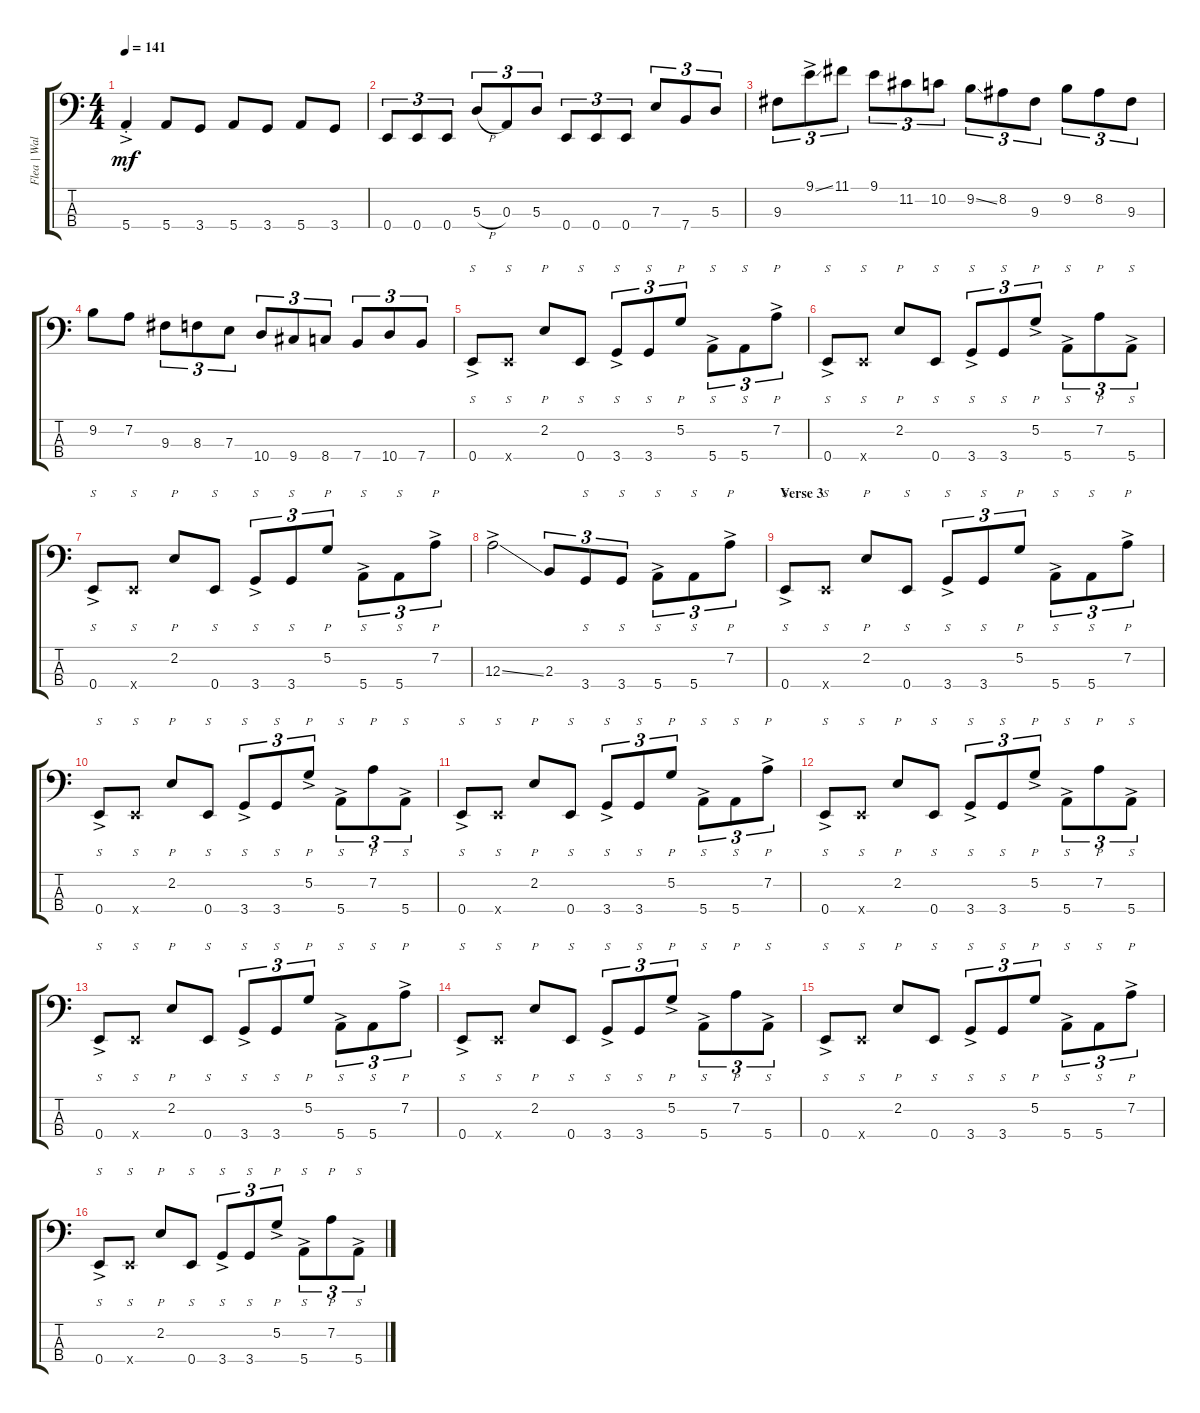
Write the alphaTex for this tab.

\track ("Flea | Wal Mk II | Bass" "Flea | Wal") {instrument electricbassfinger}
\staff {score tabs}
\tuning (G2 D2 A1 E1) {hide}
\ts (4 4)
\tempo 141
\clef f4
\ks c
5.4{ac st}.4{dy mf} 5.4.8 3.4.8 5.4.8 3.4.8 5.4.8 3.4.8 |
0.4.8{tu (3 2)} 0.4.8{tu (3 2)} 0.4.8{tu (3 2)} 5.3{h}.8{tu (3 2)} 0.3.8{tu (3 2)} 5.3.8{tu (3 2)} 0.4.8{tu (3 2)} 0.4.8{tu (3 2)} 0.4.8{tu (3 2)} 7.3.8{tu (3 2)} 7.4.8{tu (3 2)} 5.3.8{tu (3 2)} |
9.3.8{tu (3 2)} 9.1{ss ac}.8{tu (3 2)} 11.1.8{tu (3 2)} 9.1.8{tu (3 2)} 11.2.8{tu (3 2)} 10.2.8{tu (3 2)} 9.2{ss}.8{tu (3 2)} 8.2.8{tu (3 2)} 9.3.8{tu (3 2)} 9.2.8{tu (3 2)} 8.2.8{tu (3 2)} 9.3.8{tu (3 2)} |
9.2.8 7.2.8 9.3.8{tu (3 2)} 8.3.8{tu (3 2)} 7.3.8{tu (3 2)} 10.4.8{tu (3 2)} 9.4.8{tu (3 2)} 8.4.8{tu (3 2)} 7.4.8{tu (3 2)} 10.4.8{tu (3 2)} 7.4.8{tu (3 2)} |
0.4{ac}.8{s} 0.4{x}.8{s} 2.2.8{p} 0.4.8{s} 3.4{ac}.8{s tu (3 2)} 3.4.8{s tu (3 2)} 5.2.8{p tu (3 2)} 5.4{ac}.8{s tu (3 2)} 5.4.8{s tu (3 2)} 7.2{ac}.8{p tu (3 2)} |
0.4{ac}.8{s} 0.4{x}.8{s} 2.2.8{p} 0.4.8{s} 3.4{ac}.8{s tu (3 2)} 3.4.8{s tu (3 2)} 5.2{ac}.8{p tu (3 2)} 5.4{ac}.8{s tu (3 2)} 7.2.8{p tu (3 2)} 5.4{ac}.8{s tu (3 2)} |
0.4{ac}.8{s} 0.4{x}.8{s} 2.2.8{p} 0.4.8{s} 3.4{ac}.8{s tu (3 2)} 3.4.8{s tu (3 2)} 5.2.8{p tu (3 2)} 5.4{ac}.8{s tu (3 2)} 5.4.8{s tu (3 2)} 7.2{ac}.8{p tu (3 2)} |
12.3{ss ac}.2 2.3.8{tu (3 2)} 3.4.8{s tu (3 2)} 3.4.8{s tu (3 2)} 5.4{ac}.8{s tu (3 2)} 5.4.8{s tu (3 2)} 7.2{ac}.8{p tu (3 2)} |
\section ("" "Verse 3")
0.4{ac}.8{s} 0.4{x}.8{s} 2.2.8{p} 0.4.8{s} 3.4{ac}.8{s tu (3 2)} 3.4.8{s tu (3 2)} 5.2.8{p tu (3 2)} 5.4{ac}.8{s tu (3 2)} 5.4.8{s tu (3 2)} 7.2{ac}.8{p tu (3 2)} |
0.4{ac}.8{s} 0.4{x}.8{s} 2.2.8{p} 0.4.8{s} 3.4{ac}.8{s tu (3 2)} 3.4.8{s tu (3 2)} 5.2{ac}.8{p tu (3 2)} 5.4{ac}.8{s tu (3 2)} 7.2.8{p tu (3 2)} 5.4{ac}.8{s tu (3 2)} |
0.4{ac}.8{s} 0.4{x}.8{s} 2.2.8{p} 0.4.8{s} 3.4{ac}.8{s tu (3 2)} 3.4.8{s tu (3 2)} 5.2.8{p tu (3 2)} 5.4{ac}.8{s tu (3 2)} 5.4.8{s tu (3 2)} 7.2{ac}.8{p tu (3 2)} |
0.4{ac}.8{s} 0.4{x}.8{s} 2.2.8{p} 0.4.8{s} 3.4{ac}.8{s tu (3 2)} 3.4.8{s tu (3 2)} 5.2{ac}.8{p tu (3 2)} 5.4{ac}.8{s tu (3 2)} 7.2.8{p tu (3 2)} 5.4{ac}.8{s tu (3 2)} |
0.4{ac}.8{s} 0.4{x}.8{s} 2.2.8{p} 0.4.8{s} 3.4{ac}.8{s tu (3 2)} 3.4.8{s tu (3 2)} 5.2.8{p tu (3 2)} 5.4{ac}.8{s tu (3 2)} 5.4.8{s tu (3 2)} 7.2{ac}.8{p tu (3 2)} |
0.4{ac}.8{s} 0.4{x}.8{s} 2.2.8{p} 0.4.8{s} 3.4{ac}.8{s tu (3 2)} 3.4.8{s tu (3 2)} 5.2{ac}.8{p tu (3 2)} 5.4{ac}.8{s tu (3 2)} 7.2.8{p tu (3 2)} 5.4{ac}.8{s tu (3 2)} |
0.4{ac}.8{s} 0.4{x}.8{s} 2.2.8{p} 0.4.8{s} 3.4{ac}.8{s tu (3 2)} 3.4.8{s tu (3 2)} 5.2.8{p tu (3 2)} 5.4{ac}.8{s tu (3 2)} 5.4.8{s tu (3 2)} 7.2{ac}.8{p tu (3 2)} |
0.4{ac}.8{s} 0.4{x}.8{s} 2.2.8{p} 0.4.8{s} 3.4{ac}.8{s tu (3 2)} 3.4.8{s tu (3 2)} 5.2{ac}.8{p tu (3 2)} 5.4{ac}.8{s tu (3 2)} 7.2.8{p tu (3 2)} 5.4{ac}.8{s tu (3 2)}
